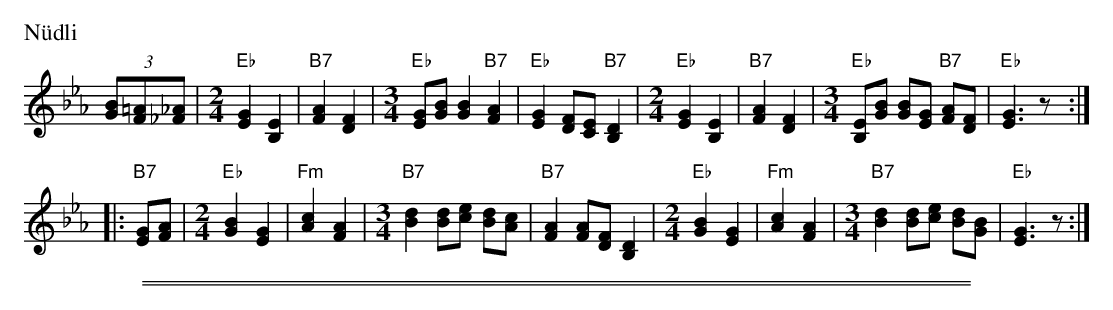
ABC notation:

X:1
P: N\"udli
M: none
K: Eb
(3[BG][=AF][_A_F] \
|[M:2/4][L:1/8]"Eb"[E2G2] [B,2E2] | "B7"[F2A2] [D2F2] \
|[M:3/4][L:1/8]"Eb"[EG][GB] [G2B2] "B7"[F2A2] | "Eb"[E2G2] [DF][CE] "B7"[B,2D2] \
|[M:2/4][L:1/8]"Eb"[E2G2] [B,2E2] | "B7"[F2A2] [D2F2] \
|[M:3/4][L:1/8]"Eb"[B,E][GB] [GB][EG] "B7"[FA][DF] | "Eb"[E3G3] z :|
|: "B7"[EG][FA] \
|[M:2/4][L:1/8]"Eb"[G2B2] [E2G2] | "Fm"[A2c2] [F2A2] \
|[M:3/4][L:1/8]"B7"[B2d2] [Bd][ce] [Bd][Ac] | "B7"[F2A2] [FA][DF] [B,2D2] \
|[M:2/4][L:1/8]"Eb"[G2B2] [E2G2] | "Fm"[A2c2] [F2A2] \
|[M:3/4][L:1/8]"B7"[B2d2] [Bd][ce] [Bd][GB] | "Eb"[E3G3] z :|
